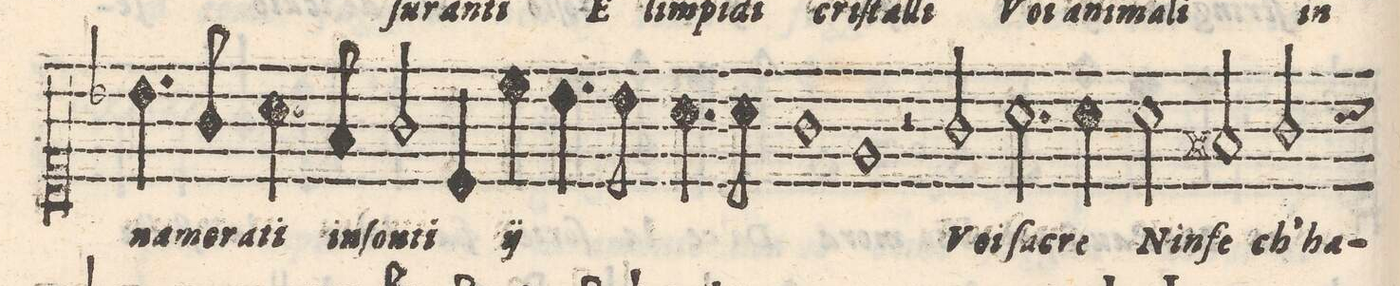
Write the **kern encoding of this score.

**kern	**text
*I"CANTO	*
*clefC1	*
*k[b-]	*
*met(C)	*
*M4/4	*
4.b-\	mo-
8g/	-ra-
4.a\	-ti-
8f/	-in
=37-	=37-
2g/	ſon-
4c/	-ti
*	*ij
4cc\	in-
=38-	=38-
4.b-\	-na-
8b-\	-mo-
4.a\	-ra-
8a\	-ti
=39-	=39-
1g	in
=40-	=40-
1e	ſonti
*	*Xij
=41-	=41-
2r	.
2g/	Voi
=42-	=42-
2.a\	ſa-
4a\	-cre
=43-	=43-
2a\	Nin-
2f#X/	-ſe
=44-	=44-
2g/	ch'ba-
*-	*-
